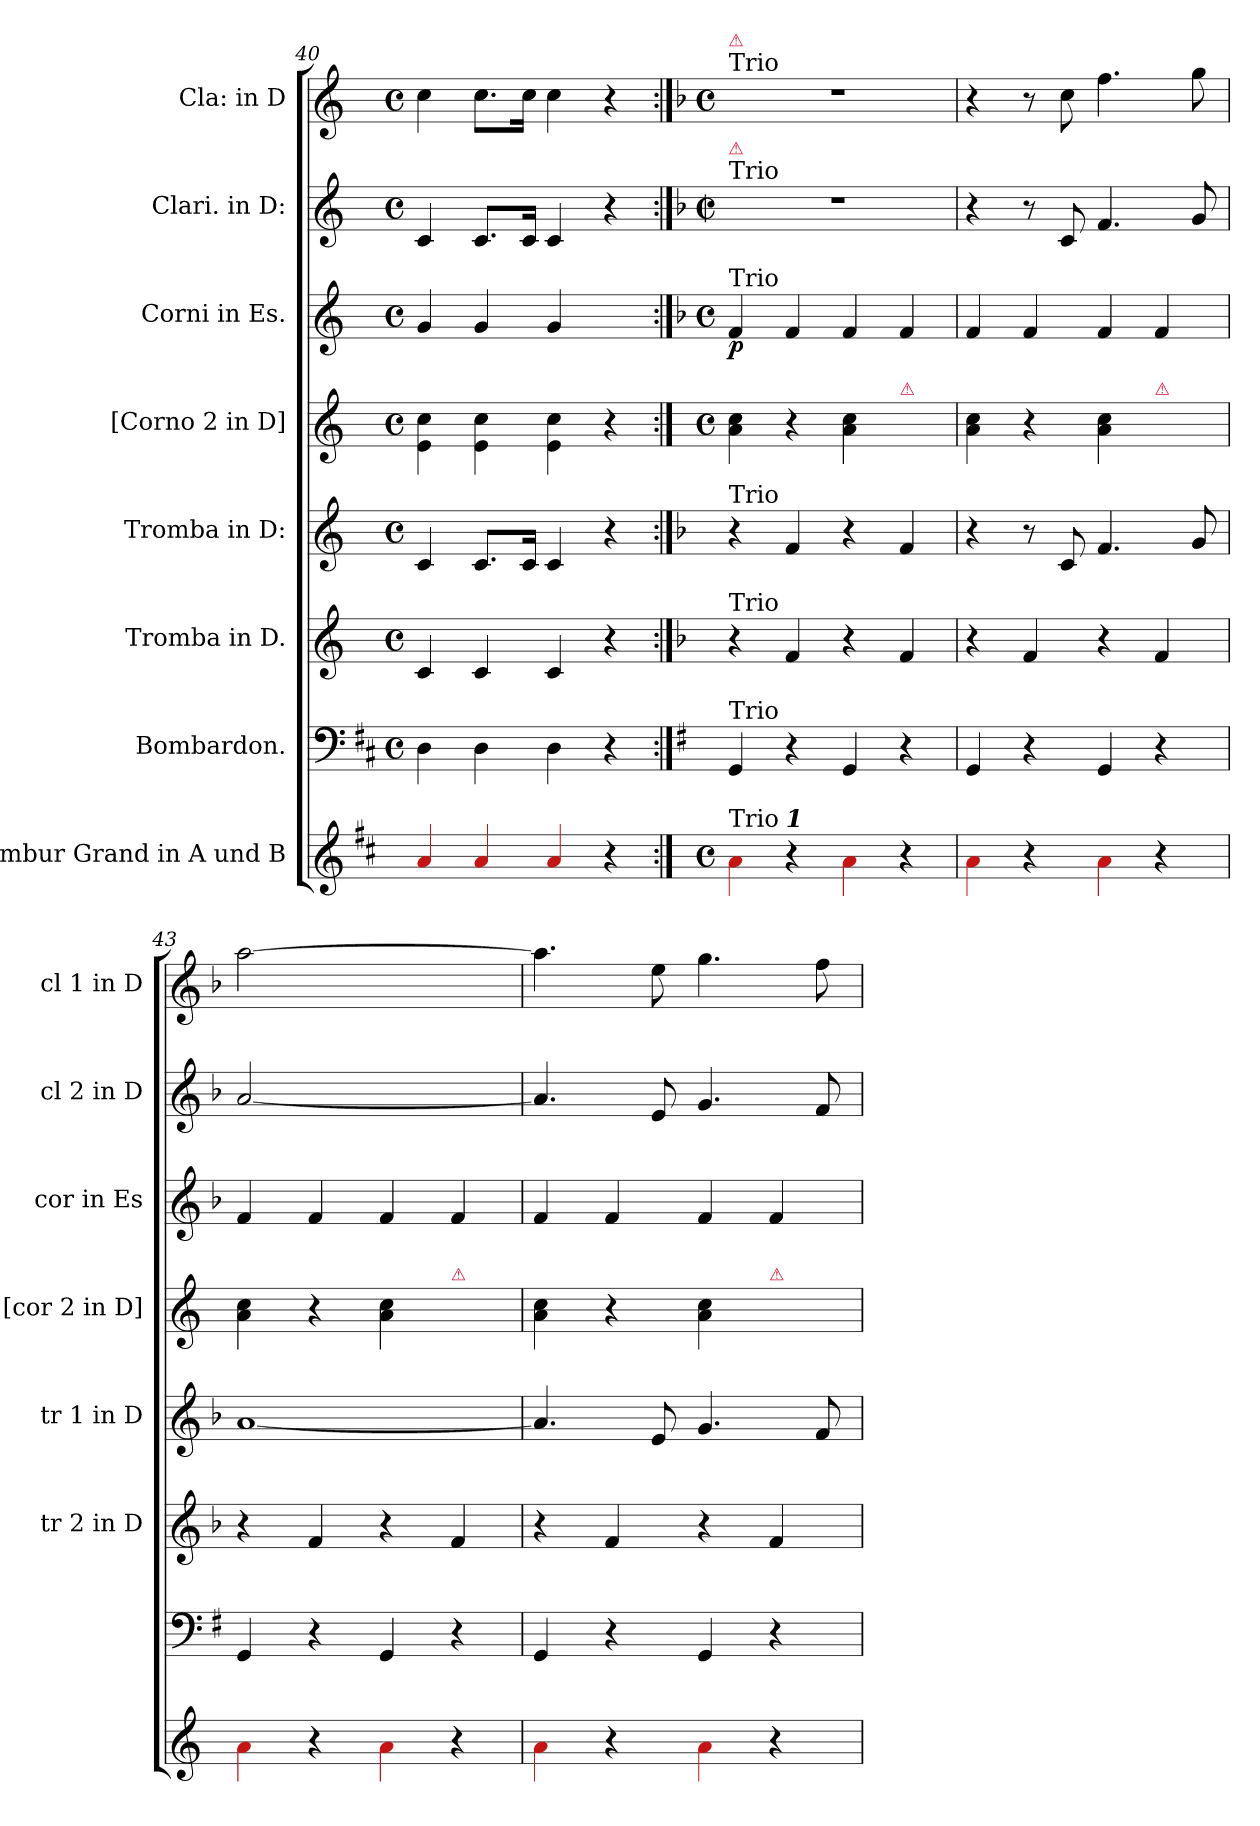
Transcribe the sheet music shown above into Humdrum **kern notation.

**kern	**kern	**kern	**kern	**kern	**kern	**dynam	**kern	**kern
*part8	*part7	*part6	*part5	*part4	*part3	*part3	*part2	*part1
*staff8	*staff7	*staff6	*staff5	*staff4	*staff3	*staff3	*staff2	*staff1
*I"Tambur Grand in A und B	*I"Bombardon.	*I"Tromba in D.	*I"Tromba in D:	*I"[Corno 2 in D]	*I"Corni in Es.	*	*I"Clari. in D:	*I"Cla: in D
*	*	*I'tr 2 in D	*I'tr 1 in D	*I'[cor 2 in D]	*I'cor in Es	*	*I'cl 2 in D	*I'cl 1 in D
*clefG2	*clefF4	*clefG2	*clefG2	*clefG2	*clefG2	*	*clefG2	*clefG2
*	*	*ITrd-1c-2	*ITrd-1c-2	*ITrd6c10	*ITrd6c10	*	*ITrd-1c-2	*ITrd-1c-2
*k[f#c#]	*k[f#c#]	*k[f#c#]	*k[f#c#]	*k[f#c#]	*k[f#c#]	*	*k[f#c#]	*k[f#c#]
*D:	*D:	*D:	*D:	*D:	*D:	*	*D:	*D:
*	*M4/4	*M4/4	*M4/4	*M4/4	*M4/4	*	*M4/4	*M4/4
*	*met(c)	*met(c)	*met(c)	*met(c)	*met(c)	*	*met(c)	*met(c)
=40	=40	=40	=40	=40	=40	=40	=40	=40
4Ra/	4D\	4d/	4d/	4F#\ 4d\	4A/	.	4d/	4dd\
4Ra/	4D\	4d/	8.d/L	4F#\ 4d\	4A/	.	8.d/L	8.dd\L
.	.	.	16d/Jk	.	.	.	16d/Jk	16dd\Jk
4Ra/	4D\	4d/	4d/	4F#\ 4d\	4A/	.	4d/	4dd\
4r	4r	4r	4r	4r	4ryy	.	4r	4r
=41:|!	=41:|!	=41:|!	=41:|!	=41:|!	=41:|!	=41:|!	=41:|!	=41:|!
*k[]	*k[f#]	*k[f#]	*k[f#]	*	*k[f#]	*	*k[f#]	*k[f#]
*M4/4	*	*	*	*M4/4	*M4/4	*	*M4/4	*M4/4
*met(c)	*	*	*	*met(c)	*met(c)	*	*met(c|)	*met(c)
!	!	!	!	!	!	!	!	!LO:TX:a:t=Trio
!	!	!	!	!	!	!	!	!LO:TX:a:color=crimson:t=⚠
!	!	!	!	!	!	!	!LO:TX:a:t=Trio	!
!	!	!	!	!	!	!	!LO:TX:a:color=crimson:t=⚠	!
!	!	!	!	!	!LO:TX:a:t=Trio	!	!	!
!	!	!	!LO:TX:a:t=Trio	!	!	!	!	!
!	!	!LO:TX:a:t=Trio	!	!	!	!	!	!
!	!LO:TX:a:t=Trio	!	!	!	!	!	!	!
!LO:TX:a:t=Trio	!	!	!	!	!	!	!	!
4Ra\	4GG/	4r	4r	4B\ 4d\	4G/	p	1r	1r
!LO:TX:a:Bi:t=1	!	!	!	!	!	!	!	!
4r	4r	4g/	4g/	4r	4G/	.	.	.
4Ra\	4GG/	4r	4r	4B\ 4d\	4G/	.	.	.
!	!	!	!	!LO:TX:a:color=crimson:t=⚠	!	!	!	!
4r	4r	4g/	4g/	4ryy	4G/	.	.	.
=42	=42	=42	=42	=42	=42	=42	=42	=42
4Ra\	4GG/	4r	4r	4B\ 4d\	4G/	.	4r	4r
4r	4r	4g/	8r	4r	4G/	.	8r	8r
.	.	.	8d/	.	.	.	8d/	8dd\
4Ra\	4GG/	4r	4.g/	4B\ 4d\	4G/	.	4.g/	4.gg\
!	!	!	!	!LO:TX:a:color=crimson:t=⚠	!	!	!	!
4r	4r	4g/	.	4ryy	4G/	.	.	.
.	.	.	8a/	.	.	.	8a/	8aa\
=43	=43	=43	=43	=43	=43	=43	=43	=43
!	!	!	!	!	!	!	!LO:N:vis=2	!LO:N:vis=2
4Ra\	4GG/	4r	[1b	4B\ 4d\	4G/	.	[1b	[1bb
4r	4r	4g/	.	4r	4G/	.	.	.
4Ra\	4GG/	4r	.	4B\ 4d\	4G/	.	.	.
!	!	!	!	!LO:TX:a:color=crimson:t=⚠	!	!	!	!
4r	4r	4g/	.	4ryy	4G/	.	.	.
=44	=44	=44	=44	=44	=44	=44	=44	=44
4Ra\	4GG/	4r	4.b/]	4B\ 4d\	4G/	.	4.b/]	4.bb\]
4r	4r	4g/	.	4r	4G/	.	.	.
.	.	.	8f#/	.	.	.	8f#/	8ff#\
4Ra\	4GG/	4r	4.a/	4B\ 4d\	4G/	.	4.a/	4.aa\
!	!	!	!	!LO:TX:a:color=crimson:t=⚠	!	!	!	!
4r	4r	4g/	.	4ryy	4G/	.	.	.
.	.	.	8g/	.	.	.	8g/	8gg\
=	=	=	=	=	=	=	=	=
*-	*-	*-	*-	*-	*-	*-	*-	*-
